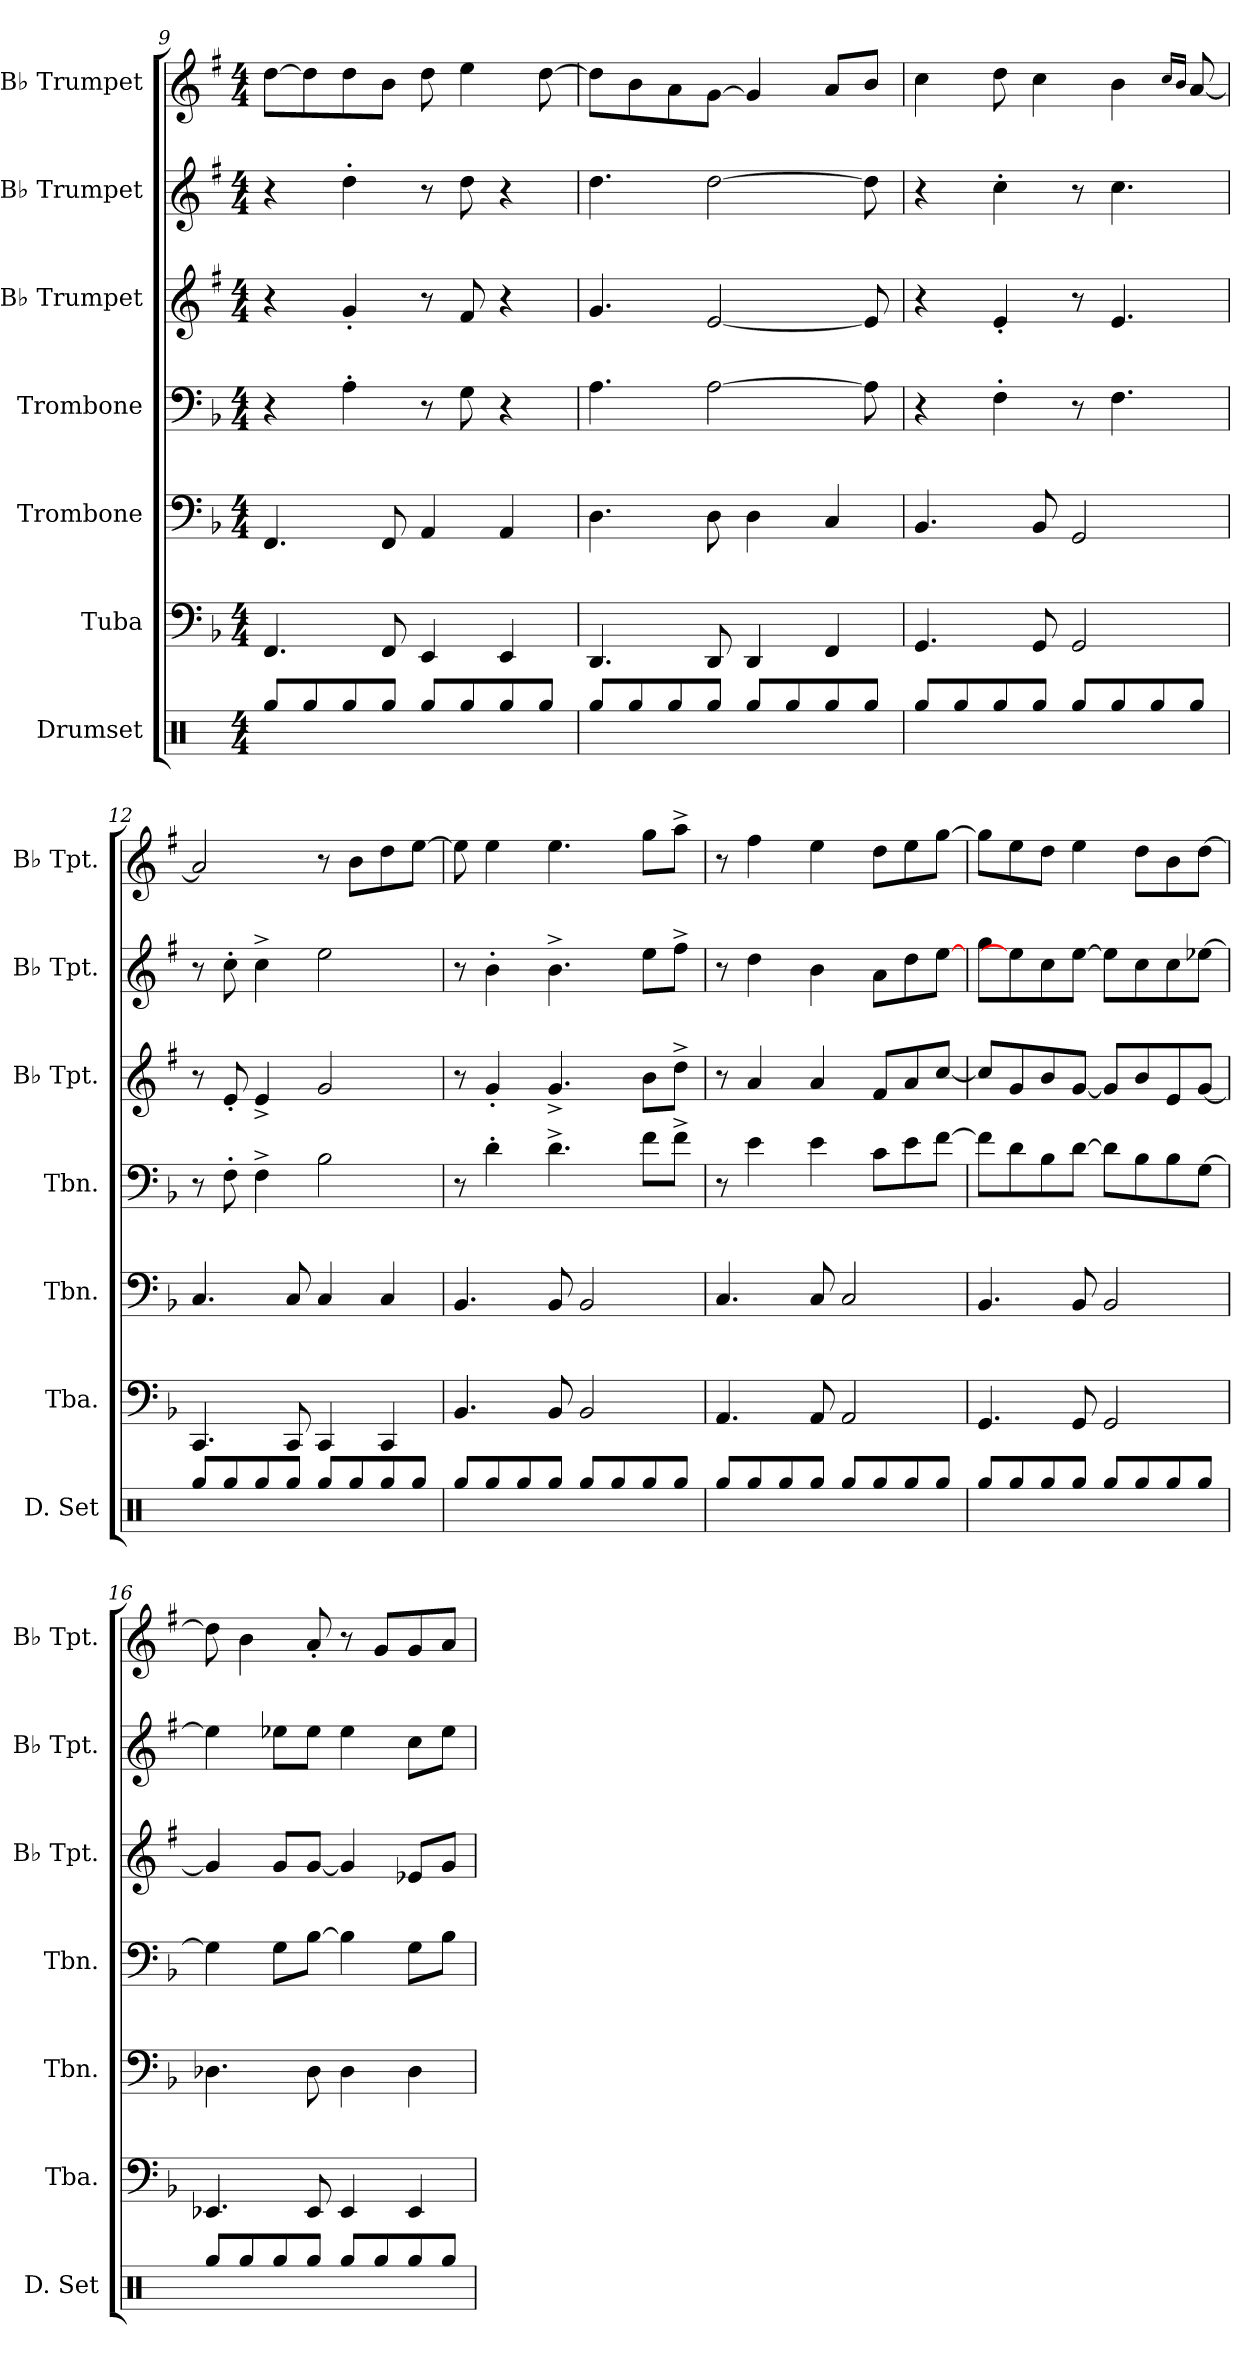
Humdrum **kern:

**kern	**kern	**kern	**kern	**kern	**kern	**kern
*part7	*part6	*part5	*part4	*part3	*part2	*part1
*staff7	*staff6	*staff5	*staff4	*staff3	*staff2	*staff1
*I"Drumset	*I"Tuba	*I"Trombone	*I"Trombone	*I"B♭ Trumpet	*I"B♭ Trumpet	*I"B♭ Trumpet
*I'D. Set	*I'Tba.	*I'Tbn.	*I'Tbn.	*I'B♭ Tpt.	*I'B♭ Tpt.	*I'B♭ Tpt.
*clefX	*clefF4	*clefF4	*clefF4	*clefG2	*clefG2	*clefG2
*	*	*	*	*ITrd1c2	*ITrd1c2	*ITrd1c2
*k[]	*k[b-]	*k[b-]	*k[b-]	*k[b-]	*k[b-]	*k[b-]
*M4/4	*M4/4	*M4/4	*M4/4	*M4/4	*M4/4	*M4/4
=9	=9	=9	=9	=9	=9	=9
8Rgg/L	4.FF/	4.FF/	4r	4r	4r	[8cc\L
8Rgg/	.	.	.	.	.	8cc\]
8Rgg/	.	.	4A'\	4f'/	4cc'\	8cc\
8Rgg/J	8FF/	8FF/	.	.	.	8a\J
8Rgg/L	4EE/	4AA/	8r	8r	8r	8cc\
8Rgg/	.	.	8G\	8e/	8cc\	4dd\
8Rgg/	4EE/	4AA/	4r	4r	4r	.
8Rgg/J	.	.	.	.	.	[8cc\
!!LO:PB:g=z
=10	=10	=10	=10	=10	=10	=10
8Rgg/L	4.DD/	4.D\	4.A\	4.f/	4.cc\	8cc\L]
8Rgg/	.	.	.	.	.	8a\
8Rgg/	.	.	.	.	.	8g\
8Rgg/J	8DD/	8D\	[2A\	[2d/	[2cc\	[8f\J
8Rgg/L	4DD/	4D\	.	.	.	4f/]
8Rgg/	.	.	.	.	.	.
8Rgg/	4FF/	4C/	.	.	.	8g/L
8Rgg/J	.	.	8A\]	8d/]	8cc\]	8a/J
=11	=11	=11	=11	=11	=11	=11
8Rgg/L	4.GG/	4.BB-/	4r	4r	4r	4b-\
8Rgg/	.	.	.	.	.	.
8Rgg/	.	.	4F'\	4d'/	4b-'\	8cc\
8Rgg/J	8GG/	8BB-/	.	.	.	4b-\
8Rgg/L	2GG/	2GG/	8r	8r	8r	.
8Rgg/	.	.	4.F\	4.d/	4.b-\	4a\
8Rgg/	.	.	.	.	.	.
.	.	.	.	.	.	16qb-/LL
.	.	.	.	.	.	16qa/JJ
8Rgg/J	.	.	.	.	.	[8g/
=12	=12	=12	=12	=12	=12	=12
8Rgg/L	4.CC/	4.C/	8r	8r	8r	2g/]
8Rgg/	.	.	8F'\	8d'/	8b-'\	.
8Rgg/	.	.	4F^\	4d^/	4b-^\	.
8Rgg/J	8CC/	8C/	.	.	.	.
8Rgg/L	4CC/	4C/	2B-\	2f/	2dd\	8r
8Rgg/	.	.	.	.	.	8a\L
8Rgg/	4CC/	4C/	.	.	.	8cc\
8Rgg/J	.	.	.	.	.	[8dd\J
=13	=13	=13	=13	=13	=13	=13
8Rgg/L	4.BB-/	4.BB-/	8r	8r	8r	8dd\]
8Rgg/	.	.	4d'\	4f'/	4a'\	4dd\
8Rgg/	.	.	.	.	.	.
8Rgg/J	8BB-/	8BB-/	4.d^\	4.f^/	4.a^\	4.dd\
8Rgg/L	2BB-/	2BB-/	.	.	.	.
8Rgg/	.	.	.	.	.	.
8Rgg/	.	.	8f\L	8a\L	8dd\L	8ff\L
8Rgg/J	.	.	8f^\J	8cc^\J	8ee^\J	8gg^\J
!!LO:PB:g=z
=14	=14	=14	=14	=14	=14	=14
8Rgg/L	4.AA/	4.C/	8r	8r	8r	8r
8Rgg/	.	.	4e\	4g/	4cc\	4ee\
8Rgg/	.	.	.	.	.	.
8Rgg/J	8AA/	8C/	4e\	4g/	4a\	4dd\
8Rgg/L	2AA/	2C/	.	.	.	.
8Rgg/	.	.	8c\L	8e/L	8g\L	8cc\L
8Rgg/	.	.	8e\	8g/	8cc\	8dd\
8Rgg/J	.	.	[8f\J	[8b-/J	[8dd\J	[8ff\J
=15	=15	=15	=15	=15	=15	=15
8Rgg/L	4.GG/	4.BB-/	8f\L]	8b-/L]	8ff\L	8ff\L]
8Rgg/	.	.	8d\	8f/	8dd\]	8dd\
8Rgg/	.	.	8B-\	8a/	8b-\	8cc\J
8Rgg/J	8GG/	8BB-/	[8d\J	[8f/J	[8dd\J	4dd\
8Rgg/L	2GG/	2BB-/	8d\L]	8f/L]	8dd\L]	.
8Rgg/	.	.	8B-\	8a/	8b-\	8cc\L
8Rgg/	.	.	8B-\	8d/	8b-\	8a\
8Rgg/J	.	.	[8G\J	[8f/J	[8dd-X\J	[8cc\J
=16	=16	=16	=16	=16	=16	=16
8Rgg/L	4.EE-X/	4.D-X\	4G\]	4f/]	4dd-\]	8cc\]
8Rgg/	.	.	.	.	.	4a\
8Rgg/	.	.	8G\L	8f/L	8dd-X\L	.
8Rgg/J	8EE-/	8D-\	[8B-\J	[8f/J	8dd-\J	8g'/
8Rgg/L	4EE-/	4D-\	4B-\]	4f/]	4dd-\	8r
8Rgg/	.	.	.	.	.	8f/L
8Rgg/	4EE-/	4D-\	8G\L	8d-X/L	8b-\L	8f/
8Rgg/J	.	.	8B-\J	8f/J	8dd-\J	8g/J
=	=	=	=	=	=	=
*-	*-	*-	*-	*-	*-	*-
